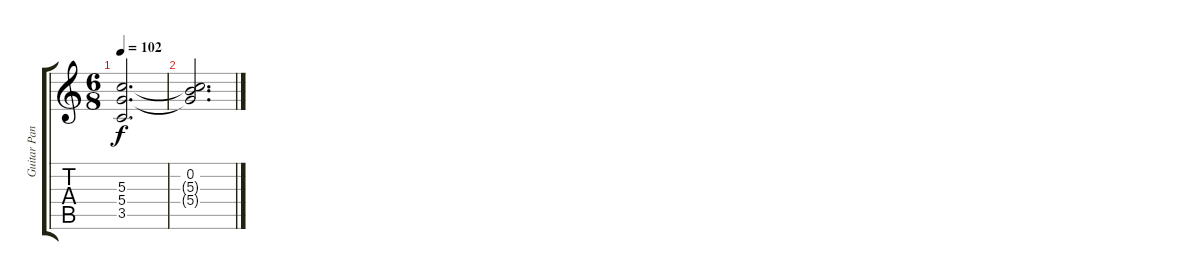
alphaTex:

\track ("Guitar Panned Central" "Guitar Pan") {instrument distortionguitar}
\staff {score tabs}
\tuning (E4 B3 G3 D3 A2 D2) {hide}
\ts (6 8)
\tempo 102
\clef g2
\ks aminor
(5.3 5.4 3.5).2{d dy f} |
(0.2 5.3{t} 5.4{t}).2{d}
